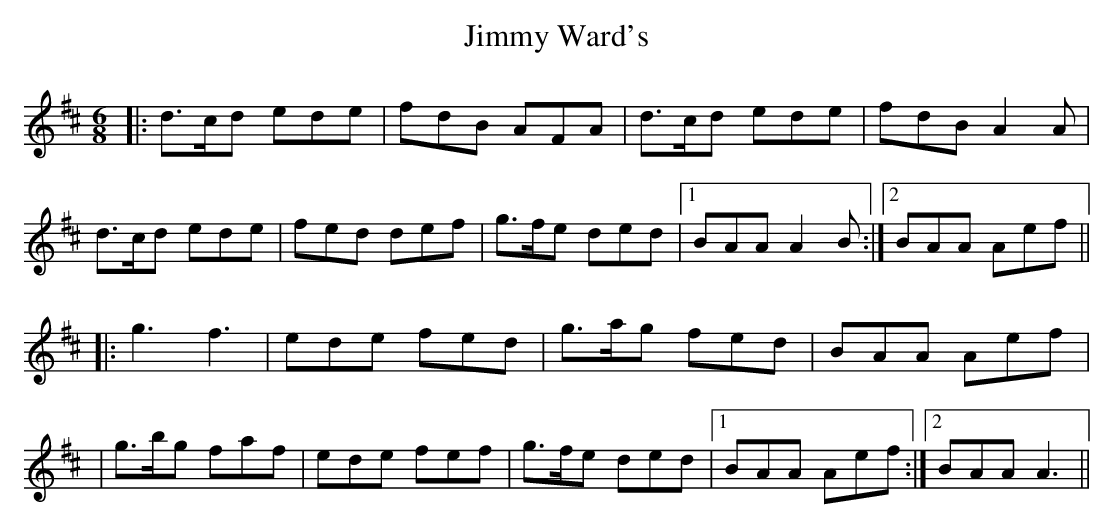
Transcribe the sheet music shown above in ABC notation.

X:1
T: Jimmy Ward's
M: 6/8
L: 1/8
K: Dmaj
|: d>cd ede | fdB AFA | d>cd ede | fdB A2A |
d>cd ede | fed def | g>fe ded |1 BAA A2B :|2 BAA Aef ||
|: g3 f3 | ede fed | g>ag fed | BAA Aef |
| g>bg faf | ede fef | g>fe ded |1 BAA Aef :|2 BAA A3||
